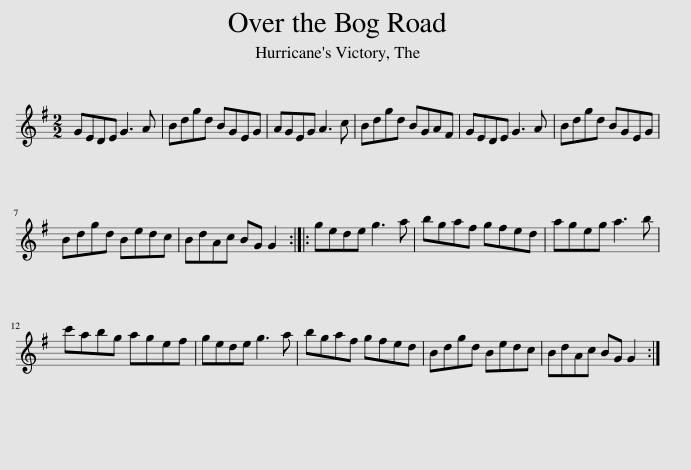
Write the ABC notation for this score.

X:1
L:1/8
M:2/2
I:linebreak $
K:G
V:1 treble
V:1
 GEDE G3 A | Bdgd BGEG | AGEG A3 c | Bdgd BGAF | GEDE G3 A | %5
 Bdgd BGEG |$ Bdgd Bedc | BdAc BG G2 :: gede g3 a | bgaf gfed | %10
 ageg a3 b |$ c'abg agef | gede g3 a | bgaf gfed | Bdgd Bedc | %15
 BdAc BG G2 :| %16
